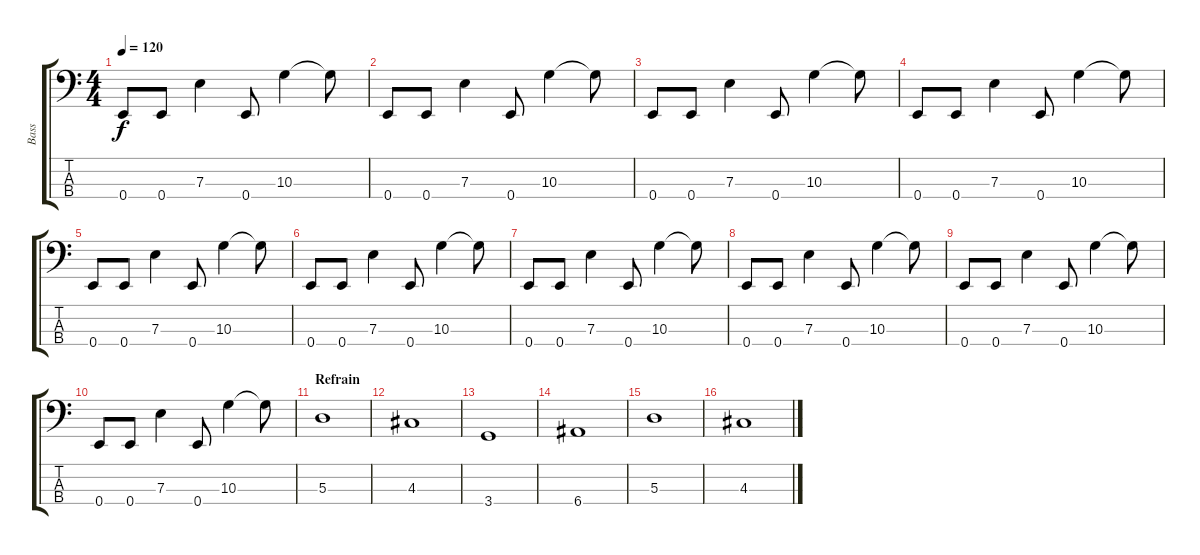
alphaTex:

\track ("Bass" "Bass") {instrument electricbassfinger}
\staff {score tabs}
\tuning (G2 D2 A1 E1) {hide}
\ts (4 4)
\tempo 120
\clef f4
\ks c
0.4.8{dy f} 0.4.8 7.3.4 0.4.8 10.3.4 10.3{t}.8 |
0.4.8 0.4.8 7.3.4 0.4.8 10.3.4 10.3{t}.8 |
0.4.8 0.4.8 7.3.4 0.4.8 10.3.4 10.3{t}.8 |
0.4.8 0.4.8 7.3.4 0.4.8 10.3.4 10.3{t}.8 |
0.4.8 0.4.8 7.3.4 0.4.8 10.3.4 10.3{t}.8 |
0.4.8 0.4.8 7.3.4 0.4.8 10.3.4 10.3{t}.8 |
0.4.8 0.4.8 7.3.4 0.4.8 10.3.4 10.3{t}.8 |
0.4.8 0.4.8 7.3.4 0.4.8 10.3.4 10.3{t}.8 |
0.4.8 0.4.8 7.3.4 0.4.8 10.3.4 10.3{t}.8 |
0.4.8 0.4.8 7.3.4 0.4.8 10.3.4 10.3{t}.8 |
\section ("" "Refrain")
5.3.1{volume 16} |
4.3.1 |
3.4.1 |
6.4.1 |
5.3.1 |
4.3.1
